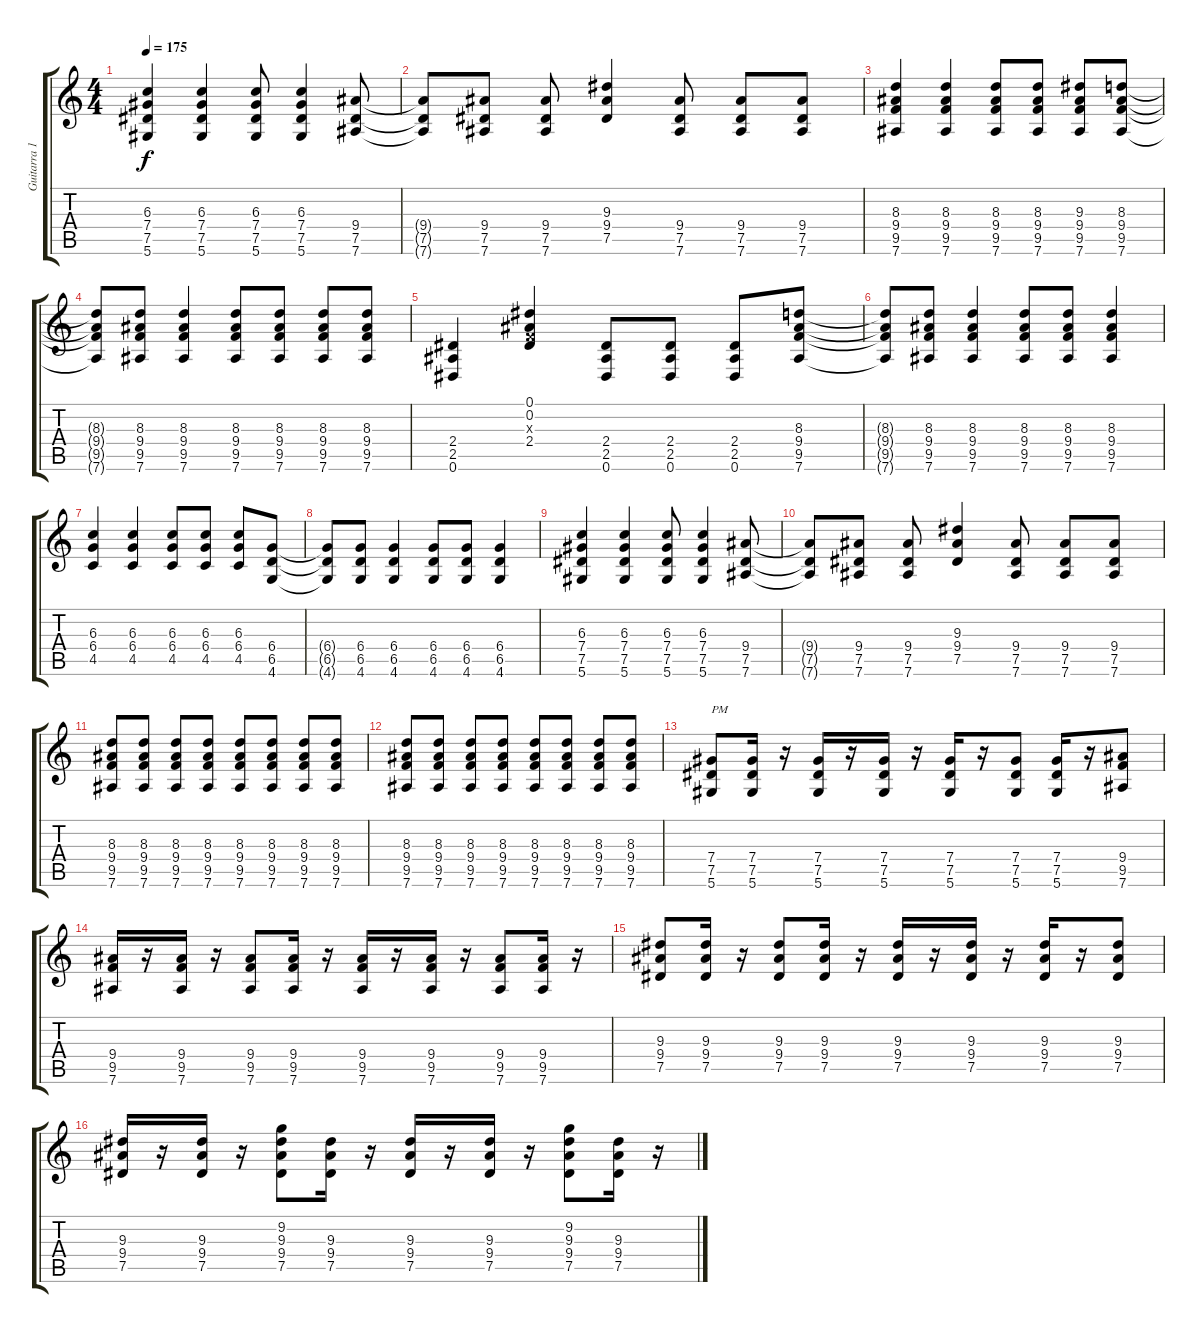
\track ("Guitarra 1" "Guitarra 1") {instrument distortionguitar}
\staff {score tabs}
\tuning (Eb4 Bb3 Gb3 Db3 Ab2 Eb2) {hide}
\ts (4 4)
\tempo 175
\clef g2
\ks c
(6.3 7.4 7.5 5.6).4{dy f} (6.3 7.4 7.5 5.6).4 (6.3 7.4 7.5 5.6).8 (6.3 7.4 7.5 5.6).4 (9.4 7.5 7.6).8 |
(9.4{t} 7.5{t} 7.6{t}).8 (9.4 7.5 7.6).8 (9.4 7.5 7.6).8 (9.3 9.4 7.5).4 (9.4 7.5 7.6).8 (9.4 7.5 7.6).8 (9.4 7.5 7.6).8 |
(8.3 9.4 9.5 7.6).4 (8.3 9.4 9.5 7.6).4 (8.3 9.4 9.5 7.6).8 (8.3 9.4 9.5 7.6).8 (9.3 9.4 9.5 7.6).8 (8.3 9.4 9.5 7.6).8 |
(8.3{t} 9.4{t} 9.5{t} 7.6{t}).8 (8.3 9.4 9.5 7.6).8 (8.3 9.4 9.5 7.6).4 (8.3 9.4 9.5 7.6).8 (8.3 9.4 9.5 7.6).8 (8.3 9.4 9.5 7.6).8 (8.3 9.4 9.5 7.6).8 |
(2.4 2.5 0.6).4 (0.1 0.2 -1.3{x} 2.4).4 (2.4 2.5 0.6).8 (2.4 2.5 0.6).8 (2.4 2.5 0.6).8 (8.3 9.4 9.5 7.6).8 |
(8.3{t} 9.4{t} 9.5{t} 7.6{t}).8 (8.3 9.4 9.5 7.6).8 (8.3 9.4 9.5 7.6).4 (8.3 9.4 9.5 7.6).8 (8.3 9.4 9.5 7.6).8 (8.3 9.4 9.5 7.6).4 |
(6.3 6.4 4.5).4 (6.3 6.4 4.5).4 (6.3 6.4 4.5).8 (6.3 6.4 4.5).8 (6.3 6.4 4.5).8 (6.4 6.5 4.6).8 |
(6.4{t} 6.5{t} 4.6{t}).8 (6.4 6.5 4.6).8 (6.4 6.5 4.6).4 (6.4 6.5 4.6).8 (6.4 6.5 4.6).8 (6.4 6.5 4.6).4 |
(6.3 7.4 7.5 5.6).4 (6.3 7.4 7.5 5.6).4 (6.3 7.4 7.5 5.6).8 (6.3 7.4 7.5 5.6).4 (9.4 7.5 7.6).8 |
(9.4{t} 7.5{t} 7.6{t}).8 (9.4 7.5 7.6).8 (9.4 7.5 7.6).8 (9.3 9.4 7.5).4 (9.4 7.5 7.6).8 (9.4 7.5 7.6).8 (9.4 7.5 7.6).8 |
(8.3 9.4 9.5 7.6).8 (8.3 9.4 9.5 7.6).8 (8.3 9.4 9.5 7.6).8 (8.3 9.4 9.5 7.6).8 (8.3 9.4 9.5 7.6).8 (8.3 9.4 9.5 7.6).8 (8.3 9.4 9.5 7.6).8 (8.3 9.4 9.5 7.6).8 |
(8.3 9.4 9.5 7.6).8 (8.3 9.4 9.5 7.6).8 (8.3 9.4 9.5 7.6).8 (8.3 9.4 9.5 7.6).8 (8.3 9.4 9.5 7.6).8 (8.3 9.4 9.5 7.6).8 (8.3 9.4 9.5 7.6).8 (8.3 9.4 9.5 7.6).8 |
(7.4 7.5 5.6).8{txt "PM"} (7.4 7.5 5.6).16 r.16 (7.4 7.5 5.6).16 r.16 (7.4 7.5 5.6).16 r.16 (7.4 7.5 5.6).16 r.16 (7.4 7.5 5.6).8 (7.4 7.5 5.6).16 r.16 (9.4 9.5 7.6).8 |
(9.4 9.5 7.6).16 r.16 (9.4 9.5 7.6).16 r.16 (9.4 9.5 7.6).8 (9.4 9.5 7.6).16 r.16 (9.4 9.5 7.6).16 r.16 (9.4 9.5 7.6).16 r.16 (9.4 9.5 7.6).8 (9.4 9.5 7.6).16 r.16 |
(9.3 9.4 7.5).8 (9.3 9.4 7.5).16 r.16 (9.3 9.4 7.5).8 (9.3 9.4 7.5).16 r.16 (9.3 9.4 7.5).16 r.16 (9.3 9.4 7.5).16 r.16 (9.3 9.4 7.5).16 r.16 (9.3 9.4 7.5).8 |
(9.3 9.4 7.5).16 r.16 (9.3 9.4 7.5).16 r.16 (9.2 9.3 9.4 7.5).8 (9.3 9.4 7.5).16 r.16 (9.3 9.4 7.5).16 r.16 (9.3 9.4 7.5).16 r.16 (9.2 9.3 9.4 7.5).8 (9.3 9.4 7.5).16 r.16
